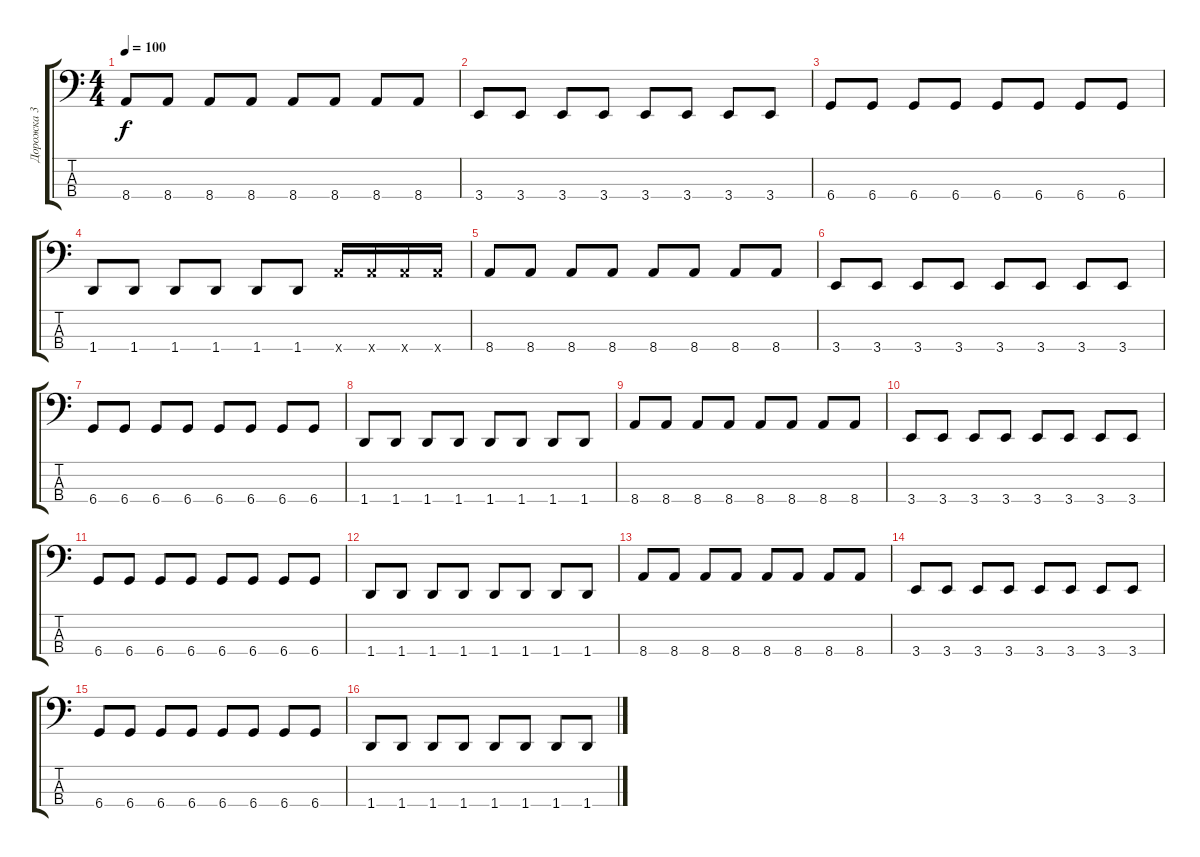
\track ("Дорожка 3" "Дорожка 3") {instrument electricbassfinger}
\staff {score tabs}
\tuning (Gb2 Db2 Ab1 Db1) {hide}
\ts (4 4)
\tempo 100
\clef f4
\ks c
8.4.8{dy f} 8.4.8 8.4.8 8.4.8 8.4.8 8.4.8 8.4.8 8.4.8 |
3.4.8 3.4.8 3.4.8 3.4.8 3.4.8 3.4.8 3.4.8 3.4.8 |
6.4.8 6.4.8 6.4.8 6.4.8 6.4.8 6.4.8 6.4.8 6.4.8 |
1.4.8 1.4.8 1.4.8 1.4.8 1.4.8 1.4.8 8.4{x}.16 8.4{x}.16 8.4{x}.16 8.4{x}.16 |
8.4.8 8.4.8 8.4.8 8.4.8 8.4.8 8.4.8 8.4.8 8.4.8 |
3.4.8 3.4.8 3.4.8 3.4.8 3.4.8 3.4.8 3.4.8 3.4.8 |
6.4.8 6.4.8 6.4.8 6.4.8 6.4.8 6.4.8 6.4.8 6.4.8 |
1.4.8 1.4.8 1.4.8 1.4.8 1.4.8 1.4.8 1.4.8 1.4.8 |
8.4.8 8.4.8 8.4.8 8.4.8 8.4.8 8.4.8 8.4.8 8.4.8 |
3.4.8 3.4.8 3.4.8 3.4.8 3.4.8 3.4.8 3.4.8 3.4.8 |
6.4.8 6.4.8 6.4.8 6.4.8 6.4.8 6.4.8 6.4.8 6.4.8 |
1.4.8 1.4.8 1.4.8 1.4.8 1.4.8 1.4.8 1.4.8 1.4.8 |
8.4.8 8.4.8 8.4.8 8.4.8 8.4.8 8.4.8 8.4.8 8.4.8 |
3.4.8 3.4.8 3.4.8 3.4.8 3.4.8 3.4.8 3.4.8 3.4.8 |
6.4.8 6.4.8 6.4.8 6.4.8 6.4.8 6.4.8 6.4.8 6.4.8 |
1.4.8 1.4.8 1.4.8 1.4.8 1.4.8 1.4.8 1.4.8 1.4.8
